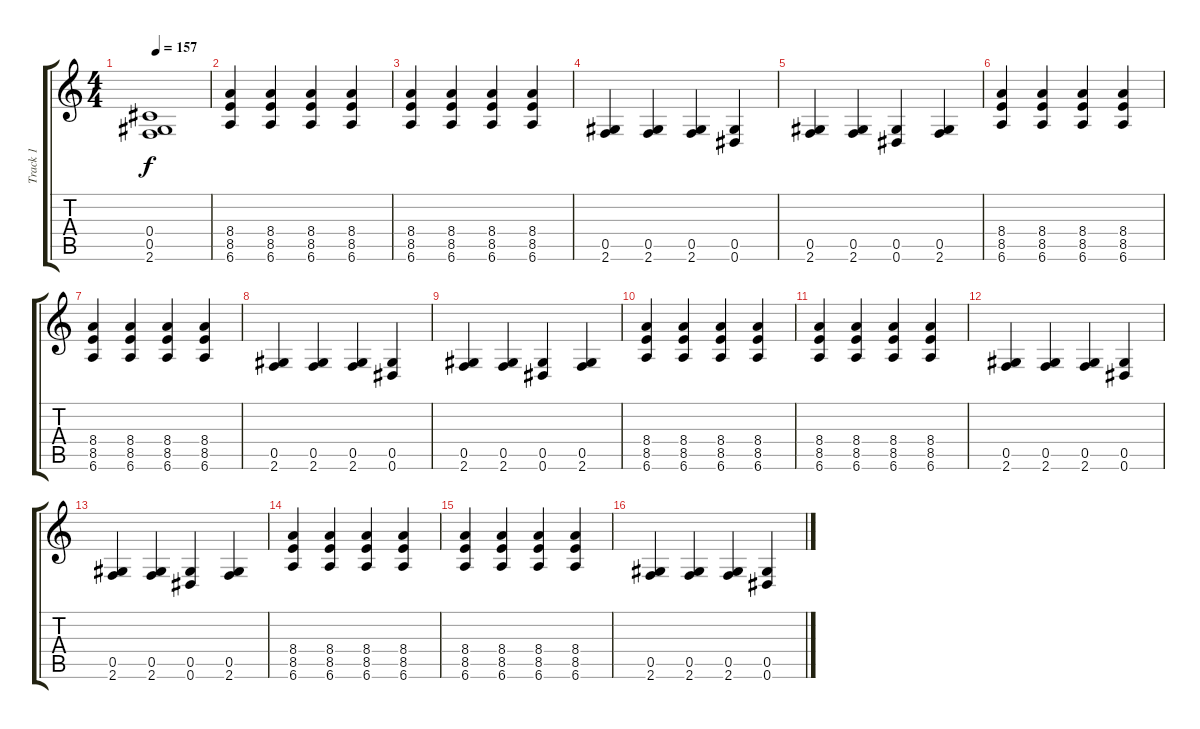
\track ("Track 1" "Track 1") {instrument electricguitarclean}
\staff {score tabs}
\tuning (Eb4 Bb3 Gb3 Db3 Ab2 Eb2) {hide}
\ts (4 4)
\tempo 157
\clef g2
\ks c
(0.4{t} 0.5{t} 2.6{t}).1{dy f} |
(8.4 8.5 6.6).4{instrument distortionguitar} (8.4 8.5 6.6).4 (8.4 8.5 6.6).4 (8.4 8.5 6.6).4 |
(8.4 8.5 6.6).4 (8.4 8.5 6.6).4 (8.4 8.5 6.6).4 (8.4 8.5 6.6).4 |
(0.5 2.6).4 (0.5 2.6).4 (0.5 2.6).4 (0.5 0.6).4 |
(0.5 2.6).4 (0.5 2.6).4 (0.5 0.6).4 (0.5 2.6).4 |
(8.4 8.5 6.6).4 (8.4 8.5 6.6).4 (8.4 8.5 6.6).4 (8.4 8.5 6.6).4 |
(8.4 8.5 6.6).4 (8.4 8.5 6.6).4 (8.4 8.5 6.6).4 (8.4 8.5 6.6).4 |
(0.5 2.6).4 (0.5 2.6).4 (0.5 2.6).4 (0.5 0.6).4 |
(0.5 2.6).4 (0.5 2.6).4 (0.5 0.6).4 (0.5 2.6).4 |
(8.4 8.5 6.6).4 (8.4 8.5 6.6).4 (8.4 8.5 6.6).4 (8.4 8.5 6.6).4 |
(8.4 8.5 6.6).4 (8.4 8.5 6.6).4 (8.4 8.5 6.6).4 (8.4 8.5 6.6).4 |
(0.5 2.6).4 (0.5 2.6).4 (0.5 2.6).4 (0.5 0.6).4 |
(0.5 2.6).4 (0.5 2.6).4 (0.5 0.6).4 (0.5 2.6).4 |
(8.4 8.5 6.6).4 (8.4 8.5 6.6).4 (8.4 8.5 6.6).4 (8.4 8.5 6.6).4 |
(8.4 8.5 6.6).4 (8.4 8.5 6.6).4 (8.4 8.5 6.6).4 (8.4 8.5 6.6).4 |
(0.5 2.6).4 (0.5 2.6).4 (0.5 2.6).4 (0.5 0.6).4
